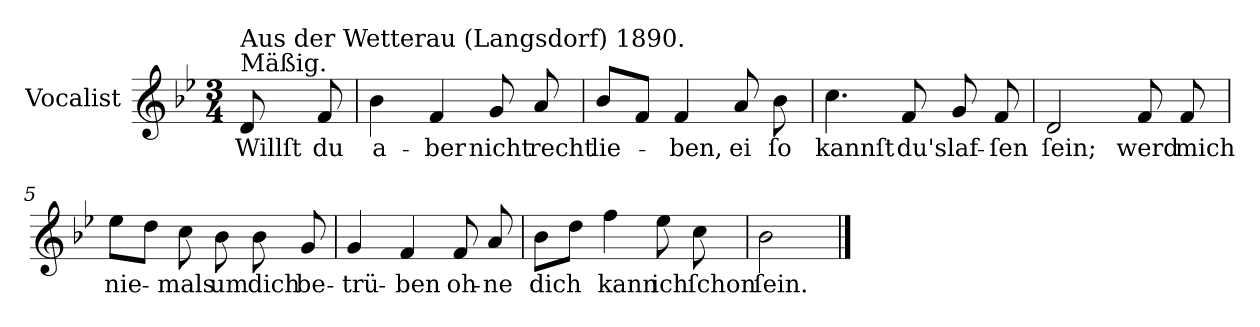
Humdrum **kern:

**kern	**text
*part1	*part1
*staff1	*staff1
*I"Vocalist	*
*k[b-e-]	*
*B-:	*
*M3/4	*
=	=
!LO:TX:a:t=Mäßig.	!
!LO:TX:a:t=Aus der Wetterau (Langsdorf) 1890.	!
8d	Willſt
8f	du
=1	=1
4b-	a-
4f	-ber
8g	nicht
8a	recht
=2	=2
8b-L	lie-
8fJ	.
4f	-ben,
8a	ei
8b-	ſo
=3	=3
4.cc	kannſt
8f	du's
8g	laf-
8f	-ſen
=4	=4
2d	ſein;
8f	werd
8f	mich
=5	=5
8ee-L	nie-
8ddJ	.
8cc	-mals
8b-	um
8b-	dich
8g	be-
=6	=6
4g	-trü-
4f	-ben
8f	oh-
8a	-ne
=7	=7
8b-L	dich
8ddJ	.
4ff	kann
8ee-	ich
8cc	ſchon
=8	=8
2b-	ſein.
==	==
*-	*-
